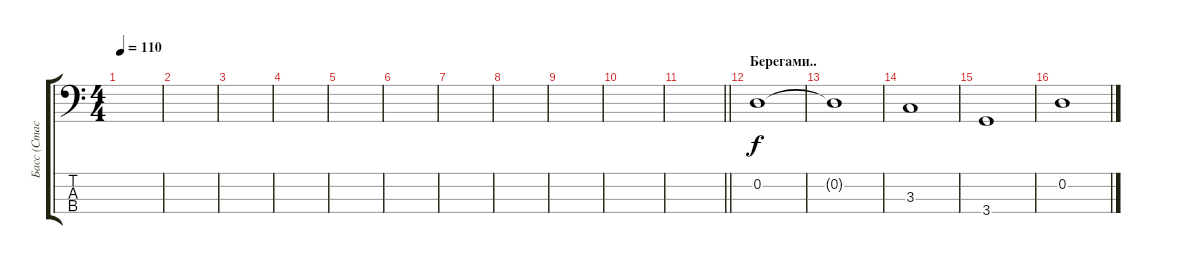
\track ("Басс (Стасики Марков)" "Басс (Стас") {instrument electricbassfinger}
\staff {score tabs}
\tuning (G2 D2 A1 E1) {hide}
\ts (4 4)
\tempo 110
\clef f4
\ks c
|
|
|
|
|
|
|
|
|
|
\barLineRight lightlight
|
\section ("" "Берегами..")
0.2.1 |
0.2{t}.1 |
3.3.1 |
3.4.1 |
0.2.1
